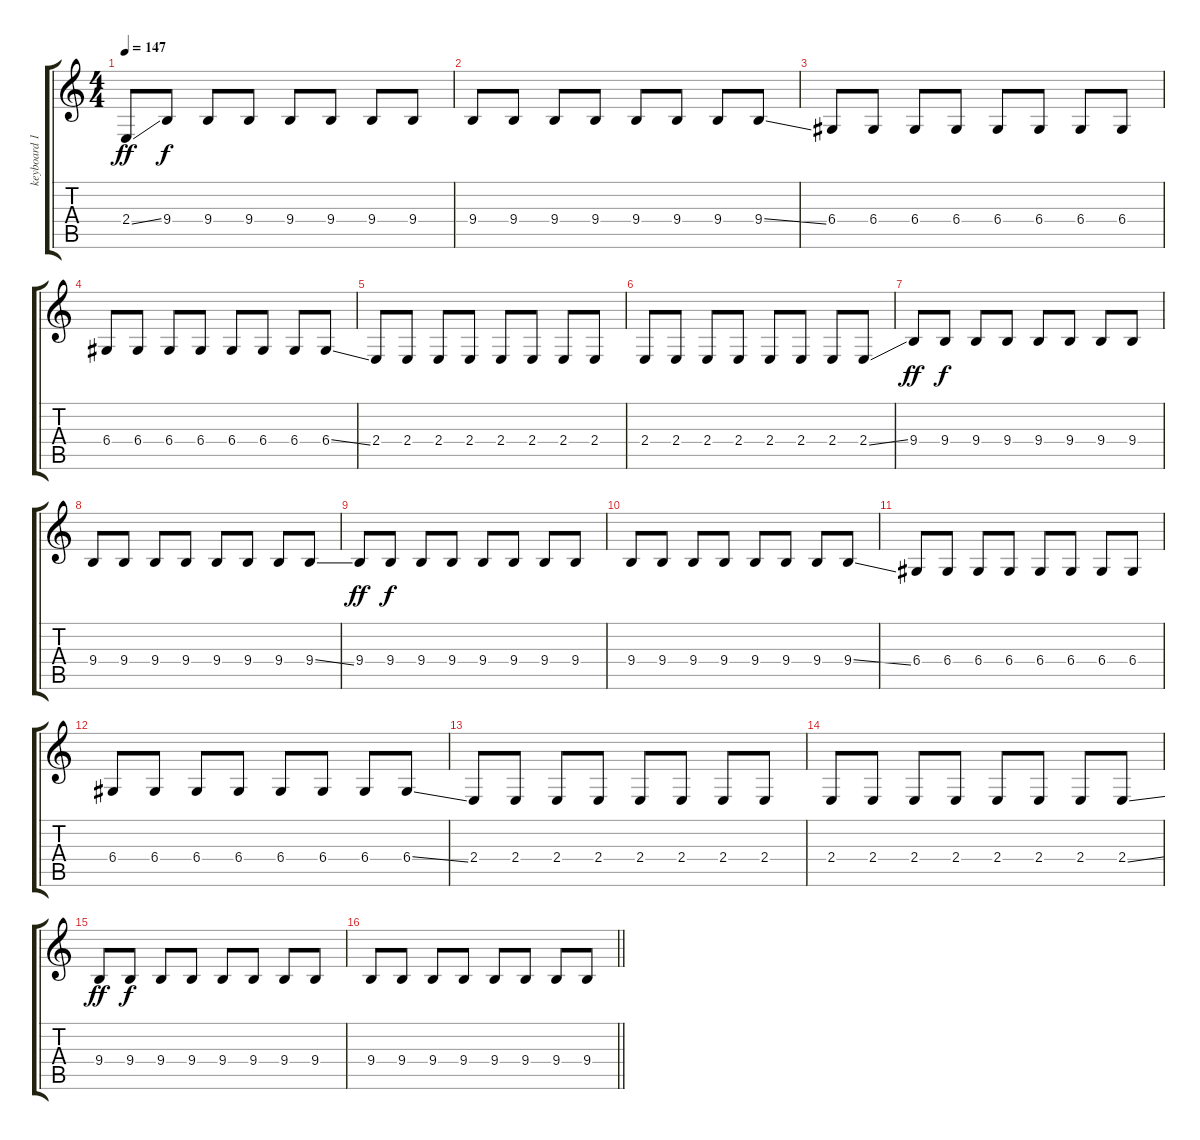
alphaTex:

\track ("keyboard 1" "keyboard 1") {instrument lead2sawtooth}
\staff {score tabs}
\tuning (E4 B3 G3 D3 A2 E2) {hide}
\ts (4 4)
\tempo 147
\clef g2
\ks c
2.4{ss}.8{dy ff instrument lead2sawtooth} 9.4.8{dy f} 9.4.8 9.4.8 9.4.8 9.4.8 9.4.8 9.4.8 |
9.4.8 9.4.8 9.4.8 9.4.8 9.4.8 9.4.8 9.4.8 9.4{ss}.8 |
6.4.8 6.4.8 6.4.8 6.4.8 6.4.8 6.4.8 6.4.8 6.4.8 |
6.4.8 6.4.8 6.4.8 6.4.8 6.4.8 6.4.8 6.4.8 6.4{ss}.8 |
2.4.8 2.4.8 2.4.8 2.4.8 2.4.8 2.4.8 2.4.8 2.4.8 |
2.4.8 2.4.8 2.4.8 2.4.8 2.4.8 2.4.8 2.4.8 2.4{ss}.8 |
9.4.8{dy ff} 9.4.8{dy f} 9.4.8 9.4.8 9.4.8 9.4.8 9.4.8 9.4.8 |
9.4.8 9.4.8 9.4.8 9.4.8 9.4.8 9.4.8 9.4.8 9.4{ss}.8 |
9.4.8{dy ff} 9.4.8{dy f} 9.4.8 9.4.8 9.4.8 9.4.8 9.4.8 9.4.8 |
9.4.8 9.4.8 9.4.8 9.4.8 9.4.8 9.4.8 9.4.8 9.4{ss}.8 |
6.4.8 6.4.8 6.4.8 6.4.8 6.4.8 6.4.8 6.4.8 6.4.8 |
6.4.8 6.4.8 6.4.8 6.4.8 6.4.8 6.4.8 6.4.8 6.4{ss}.8 |
2.4.8 2.4.8 2.4.8 2.4.8 2.4.8 2.4.8 2.4.8 2.4.8 |
2.4.8 2.4.8 2.4.8 2.4.8 2.4.8 2.4.8 2.4.8 2.4{ss}.8 |
9.4.8{dy ff} 9.4.8{dy f} 9.4.8 9.4.8 9.4.8 9.4.8 9.4.8 9.4.8 |
\barLineRight lightlight
9.4.8 9.4.8 9.4.8 9.4.8 9.4.8 9.4.8 9.4.8 9.4{ss}.8
